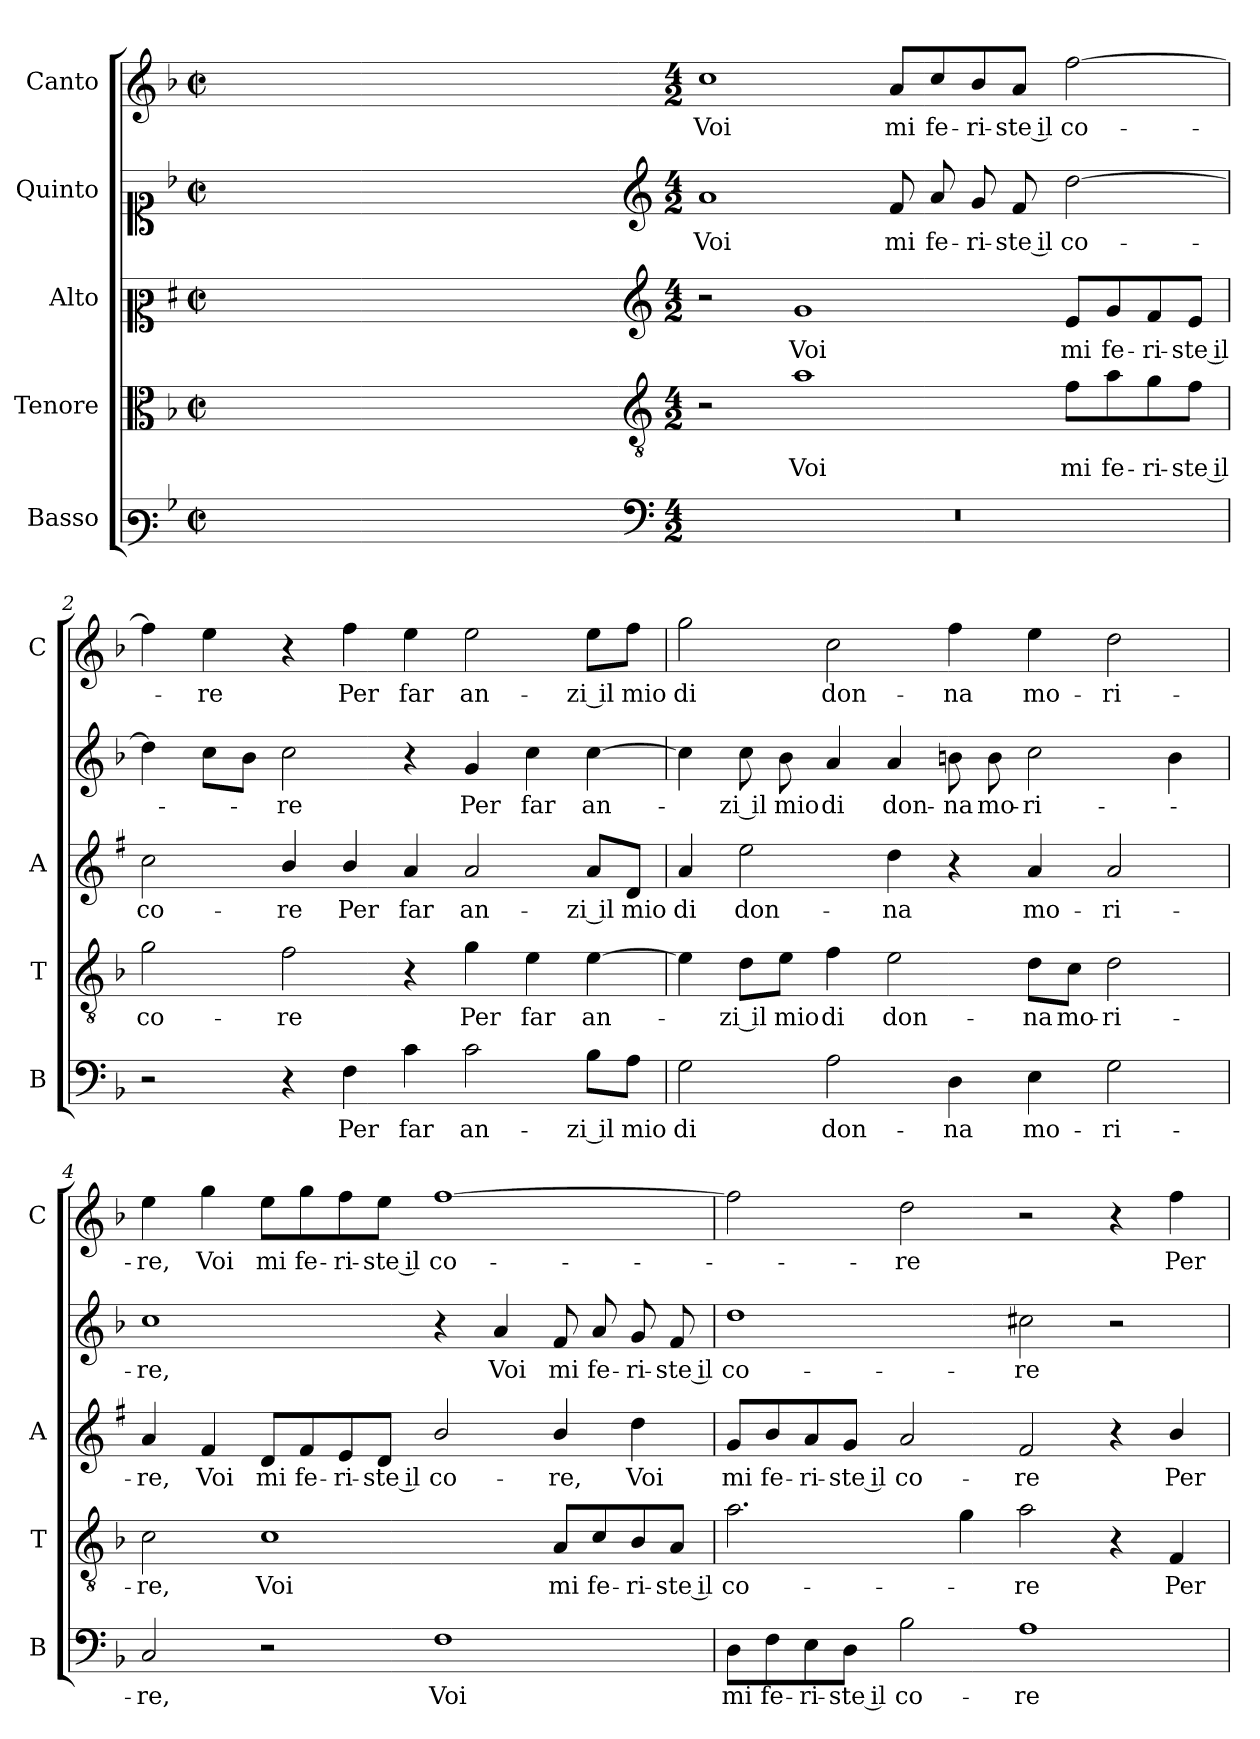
**kern	**text	**kern	**text	**kern	**text	**kern	**text	**kern	**text
*part5	*part5	*part4	*part4	*part3	*part3	*part2	*part2	*part1	*part1
*staff5	*staff5	*staff4	*staff4	*staff3	*staff3	*staff2	*staff2	*staff1	*staff1
*I"Basso	*	*I"Tenore	*	*I"Alto	*	*I"Quinto	*	*I"Canto	*
*I'B	*	*I'T	*	*I'A	*	*	*	*I'C	*
*clefF3	*	*clefC3	*	*clefC2	*	*clefC1	*	*clefG2	*
*	*	*	*	*ITrd1c2	*	*	*	*	*
*k[b-]	*	*k[b-]	*	*k[b-]	*	*k[b-]	*	*k[b-]	*
*F:	*	*F:	*	*F:	*	*F:	*	*F:	*
*M2/2	*	*M2/2	*	*M2/2	*	*M2/2	*	*M2/2	*
*met(c|)	*	*met(c|)	*	*met(c|)	*	*met(c|)	*	*met(c|)	*
=	=	=	=	=	=	=	=	=	=
1ryy	.	1ryy	.	1ryy	.	1ryy	.	1ryy	.
=1X-	=1X-	=1X-	=1X-	=1X-	=1X-	=1X-	=1X-	=1X-	=1X-
4ryy	.	4ryy	.	4ryy	.	4ryy	.	4ryy	.
4ryy	.	4ryy	.	4ryy	.	4ryy	.	4ryy	.
4ryy	.	4ryy	.	4ryy	.	4ryy	.	4ryy	.
4ryy	.	4ryy	.	4ryy	.	4ryy	.	4ryy	.
=1-	=1-	=1-	=1-	=1-	=1-	=1-	=1-	=1-	=1-
*clefF4	*	*clefGv2	*	*clefG2	*	*clefG2	*	*	*
*M4/2	*	*M4/2	*	*M4/2	*	*M4/2	*	*M4/2	*
!	!	!	!	!	!	!	!LO:LY:b	!	!LO:LY:b
0r	.	2r	.	2r	.	1a	Voi	1cc	Voi
!	!	!	!LO:LY:b	!	!LO:LY:b	!	!	!	!
.	.	1a	Voi	1f	Voi	.	.	.	.
!	!	!	!	!	!	!	!LO:LY:b	!	!LO:LY:b
.	.	.	.	.	.	8f/	mi	8a/L	mi
!	!	!	!	!	!	!	!LO:LY:b	!	!LO:LY:b
.	.	.	.	.	.	8a/	fe-	8cc/	fe-
!	!	!	!	!	!	!	!LO:LY:b	!	!LO:LY:b
.	.	.	.	.	.	8g/	-ri-	8b-/	-ri-
!	!	!	!	!	!	!	!LO:LY:b	!	!LO:LY:b
.	.	.	.	.	.	8f/	-ste il	8a/J	-ste il
!	!	!	!LO:LY:b	!	!LO:LY:b	!	!LO:LY:b	!	!LO:LY:b
.	.	8f\L	mi	8d/L	mi	[2dd\	co-	[2ff\	co-
!	!	!	!LO:LY:b	!	!LO:LY:b	!	!	!	!
.	.	8a\	fe-	8f/	fe-	.	.	.	.
!	!	!	!LO:LY:b	!	!LO:LY:b	!	!	!	!
.	.	8g\	-ri-	8e/	-ri-	.	.	.	.
!	!	!	!LO:LY:b	!	!LO:LY:b	!	!	!	!
.	.	8f\J	-ste il	8d/J	-ste il	.	.	.	.
=2	=2	=2	=2	=2	=2	=2	=2	=2	=2
!	!	!	!LO:LY:b	!	!LO:LY:b	!	!	!	!
2r	.	2g\	co-	2b-\	co-	4dd\]	.	4ff\]	.
!	!	!	!	!	!	!	!	!	!LO:LY:b
.	.	.	.	.	.	8cc\L	.	4ee\	-re
.	.	.	.	.	.	8b-\J	.	.	.
!	!	!	!LO:LY:b	!	!LO:LY:b	!	!LO:LY:b	!	!
4r	.	2f\	-re	4a/	-re	2cc\	-re	4r	.
!	!LO:LY:b	!	!	!	!LO:LY:b	!	!	!	!LO:LY:b
4F\	Per	.	.	4a/	Per	.	.	4ff\	Per
!	!LO:LY:b	!	!	!	!LO:LY:b	!	!	!	!LO:LY:b
4c\	far	4r	.	4g/	far	4r	.	4ee\	far
!	!LO:LY:b	!	!LO:LY:b	!	!LO:LY:b	!	!LO:LY:b	!	!LO:LY:b
2c\	an-	4g\	Per	2g/	an-	4g/	Per	2ee\	an-
!	!	!	!LO:LY:b	!	!	!	!LO:LY:b	!	!
.	.	4e\	far	.	.	4cc\	far	.	.
!	!LO:LY:b	!	!LO:LY:b	!	!LO:LY:b	!	!LO:LY:b	!	!LO:LY:b
8B-\L	-zi il	[4e\	an-	8g/L	-zi il	[4cc\	an-	8ee\L	-zi il
!	!LO:LY:b	!	!	!	!LO:LY:b	!	!	!	!LO:LY:b
8A\J	mio	.	.	8c/J	mio	.	.	8ff\J	mio
!!LO:LB:g=z
=3	=3	=3	=3	=3	=3	=3	=3	=3	=3
!	!LO:LY:b	!	!	!	!LO:LY:b	!	!	!	!LO:LY:b
2G\	di	4e\]	.	4g/	di	4cc\]	.	2gg\	di
!	!	!	!LO:LY:b	!	!LO:LY:b	!	!LO:LY:b	!	!
.	.	8d\L	-zi il	2dd\	don-	8cc\	-zi il	.	.
!	!	!	!LO:LY:b	!	!	!	!LO:LY:b	!	!
.	.	8e\J	mio	.	.	8b-\	mio	.	.
!	!LO:LY:b	!	!LO:LY:b	!	!	!	!LO:LY:b	!	!LO:LY:b
2A\	don-	4f\	di	.	.	4a/	di	2cc\	don-
!	!	!	!LO:LY:b	!	!LO:LY:b	!	!LO:LY:b	!	!
.	.	2e\	don-	4cc\	-na	4a/	don-	.	.
!	!LO:LY:b	!	!	!	!	!	!LO:LY:b	!	!LO:LY:b
4D\	-na	.	.	4r	.	8bn\	-na	4ff\	-na
!	!	!	!	!	!	!	!LO:LY:b	!	!
.	.	.	.	.	.	8b\	mo-	.	.
!	!LO:LY:b	!	!LO:LY:b	!	!LO:LY:b	!	!LO:LY:b	!	!LO:LY:b
4E\	mo-	8d\L	-na	4g/	mo-	2cc\	-ri-	4ee\	mo-
!	!	!	!LO:LY:b	!	!	!	!	!	!
.	.	8c\J	mo-	.	.	.	.	.	.
!	!LO:LY:b	!	!LO:LY:b	!	!LO:LY:b	!	!	!	!LO:LY:b
2G\	-ri-	2d\	-ri-	2g/	-ri-	.	.	2dd\	-ri-
.	.	.	.	.	.	4b\	.	.	.
=4	=4	=4	=4	=4	=4	=4	=4	=4	=4
!	!LO:LY:b	!	!LO:LY:b	!	!LO:LY:b	!	!LO:LY:b	!	!LO:LY:b
2C/	-re,	2c\	-re,	4g/	-re,	1cc	-re,	4ee\	-re,
!	!	!	!	!	!LO:LY:b	!	!	!	!LO:LY:b
.	.	.	.	4e/	Voi	.	.	4gg\	Voi
!	!	!	!LO:LY:b	!	!LO:LY:b	!	!	!	!LO:LY:b
2r	.	1c	Voi	8c/L	mi	.	.	8ee\L	mi
!	!	!	!	!	!LO:LY:b	!	!	!	!LO:LY:b
.	.	.	.	8e/	fe-	.	.	8gg\	fe-
!	!	!	!	!	!LO:LY:b	!	!	!	!LO:LY:b
.	.	.	.	8d/	-ri-	.	.	8ff\	-ri-
!	!	!	!	!	!LO:LY:b	!	!	!	!LO:LY:b
.	.	.	.	8c/J	-ste il	.	.	8ee\J	-ste il
!	!LO:LY:b	!	!	!	!LO:LY:b	!	!	!	!LO:LY:b
1F	Voi	.	.	2a/	co-	4r	.	[1ff	co-
!	!	!	!	!	!	!	!LO:LY:b	!	!
.	.	.	.	.	.	4a/	Voi	.	.
!	!	!	!LO:LY:b	!	!LO:LY:b	!	!LO:LY:b	!	!
.	.	8A/L	mi	4a/	-re,	8f/	mi	.	.
!	!	!	!LO:LY:b	!	!	!	!LO:LY:b	!	!
.	.	8c/	fe-	.	.	8a/	fe-	.	.
!	!	!	!LO:LY:b	!	!LO:LY:b	!	!LO:LY:b	!	!
.	.	8B-/	-ri-	4cc\	Voi	8g/	-ri-	.	.
!	!	!	!LO:LY:b	!	!	!	!LO:LY:b	!	!
.	.	8A/J	-ste il	.	.	8f/	-ste il	.	.
=5	=5	=5	=5	=5	=5	=5	=5	=5	=5
!	!LO:LY:b	!	!LO:LY:b	!	!LO:LY:b	!	!LO:LY:b	!	!
8D\L	mi	2.a\	co-	8f/L	mi	1dd	co-	2ff\]	.
!	!LO:LY:b	!	!	!	!LO:LY:b	!	!	!	!
8F\	fe-	.	.	8a/	fe-	.	.	.	.
!	!LO:LY:b	!	!	!	!LO:LY:b	!	!	!	!
8E\	-ri-	.	.	8g/	-ri-	.	.	.	.
!	!LO:LY:b	!	!	!	!LO:LY:b	!	!	!	!
8D\J	-ste il	.	.	8f/J	-ste il	.	.	.	.
!	!LO:LY:b	!	!	!	!LO:LY:b	!	!	!	!LO:LY:b
2B-\	co-	.	.	2g/	co-	.	.	2dd\	-re
.	.	4g\	.	.	.	.	.	.	.
!	!LO:LY:b	!	!LO:LY:b	!	!LO:LY:b	!	!LO:LY:b	!	!
1A	-re	2a\	-re	2e/	-re	2cc#X\	-re	2r	.
.	.	4r	.	4r	.	2r	.	4r	.
!	!	!	!LO:LY:b	!	!LO:LY:b	!	!	!	!LO:LY:b
.	.	4F/	Per	4a/	Per	.	.	4ff\	Per
=	=	=	=	=	=	=	=	=	=
*-	*-	*-	*-	*-	*-	*-	*-	*-	*-
